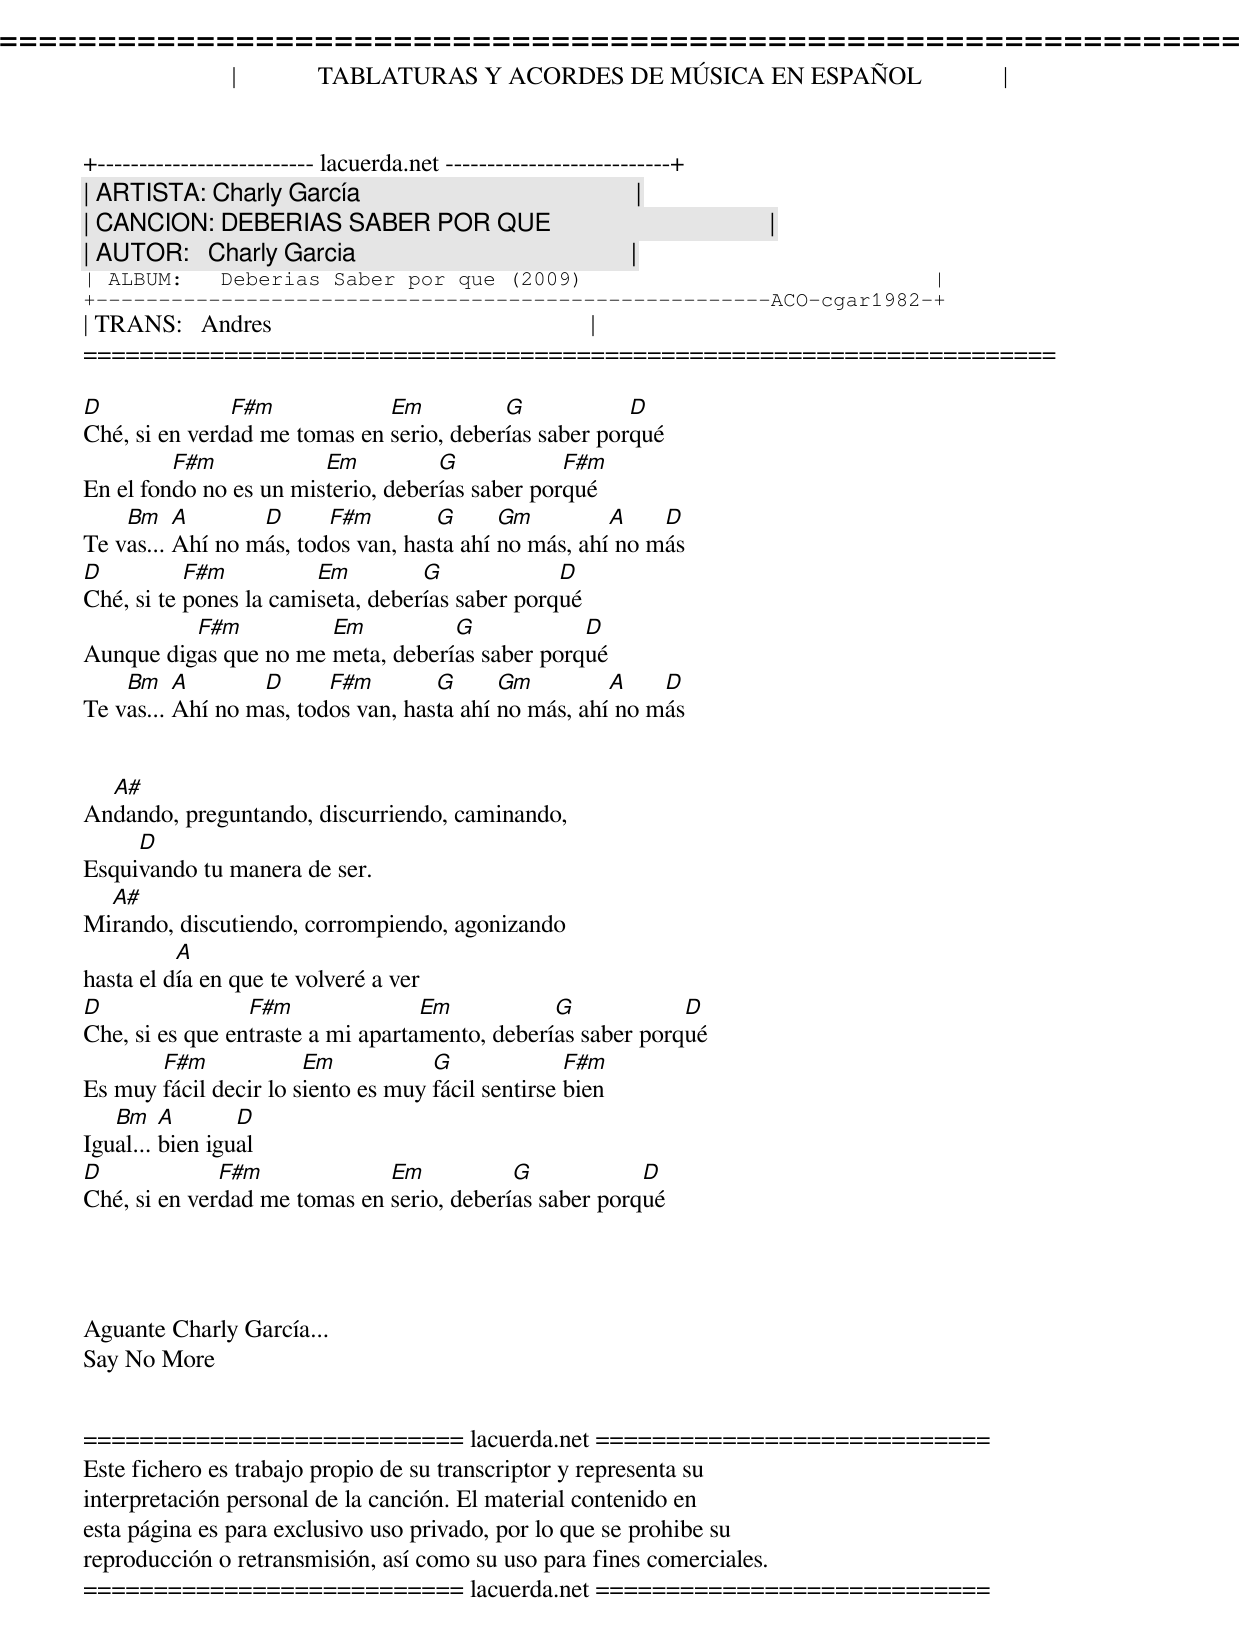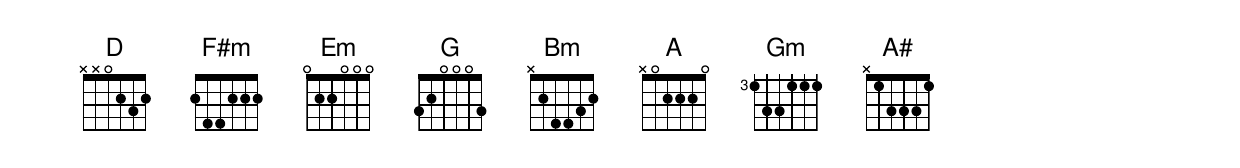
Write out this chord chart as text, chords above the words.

=====================================================================
|             TABLATURAS Y ACORDES DE MÚSICA EN ESPAÑOL             |
+-------------------------- lacuerda.net ---------------------------+
| ARTISTA: Charly García                                            |
| CANCION: DEBERIAS SABER POR QUE                                   |
| AUTOR:   Charly Garcia                                            |
| ALBUM:   Deberias Saber por que (2009)                            |
+------------------------------------------------------ACO-cgar1982-+
| TRANS:   Andres                                                   |
=====================================================================

D              F#m            Em          G            D
Ché, si en verdad me tomas en serio, deberías saber porqué
         F#m            Em          G            F#m
En el fondo no es un misterio, deberías saber porqué
    Bm    A       D      F#m        G      Gm         A    D
Te vas... Ahí no más, todos van, hasta ahí no más, ahí no más
D          F#m          Em         G             D
Ché, si te pones la camiseta, deberías saber porqué
          F#m          Em          G            D
Aunque digas que no me meta, deberías saber porqué
    Bm    A       D      F#m        G      Gm         A    D
Te vas... Ahí no mas, todos van, hasta ahí no más, ahí no más


  A#
Andando, preguntando, discurriendo, caminando,
     D
Esquivando tu manera de ser.
  A#
Mirando, discutiendo, corrompiendo, agonizando
          A
hasta el día en que te volveré a ver
D                F#m               Em           G            D
Che, si es que entraste a mi apartamento, deberías saber porqué
       F#m             Em           G              F#m
Es muy fácil decir lo siento es muy fácil sentirse bien
   Bm    A       D
Igual... bien igual
D             F#m             Em           G            D
Ché, si en verdad me tomas en serio, deberías saber porqué




Aguante Charly García...
Say No More


=========================== lacuerda.net ============================
Este fichero es trabajo propio de su transcriptor y representa su
interpretación personal de la canción. El material contenido en
esta página es para exclusivo uso privado, por lo que se prohibe su
reproducción o retransmisión, así como su uso para fines comerciales.
=========================== lacuerda.net ============================
